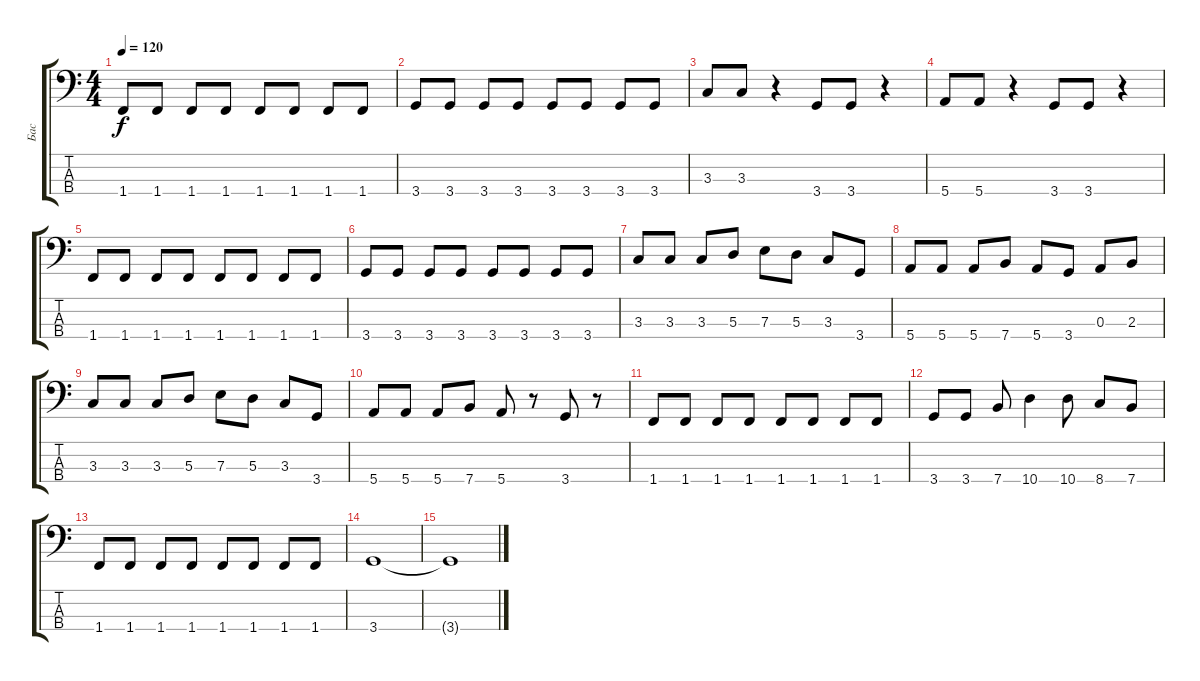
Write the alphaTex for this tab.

\track ("Бас" "Бас") {instrument electricbasspick}
\staff {score tabs}
\tuning (G2 D2 A1 E1) {hide}
\ts (4 4)
\tempo 120
\clef f4
\ks c
1.4.8{dy f} 1.4.8 1.4.8 1.4.8 1.4.8 1.4.8 1.4.8 1.4.8 |
3.4.8 3.4.8 3.4.8 3.4.8 3.4.8 3.4.8 3.4.8 3.4.8 |
3.3.8 3.3.8 r.4 3.4.8 3.4.8 r.4 |
5.4.8 5.4.8 r.4 3.4.8 3.4.8 r.4 |
1.4.8 1.4.8 1.4.8 1.4.8 1.4.8 1.4.8 1.4.8 1.4.8 |
3.4.8 3.4.8 3.4.8 3.4.8 3.4.8 3.4.8 3.4.8 3.4.8 |
3.3.8 3.3.8 3.3.8 5.3.8 7.3.8 5.3.8 3.3.8 3.4.8 |
5.4.8 5.4.8 5.4.8 7.4.8 5.4.8 3.4.8 0.3.8 2.3.8 |
3.3.8 3.3.8 3.3.8 5.3.8 7.3.8 5.3.8 3.3.8 3.4.8 |
5.4.8 5.4.8 5.4.8 7.4.8 5.4.8 r.8 3.4.8 r.8 |
1.4.8 1.4.8 1.4.8 1.4.8 1.4.8 1.4.8 1.4.8 1.4.8 |
3.4.8 3.4.8 7.4.8 10.4.4 10.4.8 8.4.8 7.4.8 |
1.4.8 1.4.8 1.4.8 1.4.8 1.4.8 1.4.8 1.4.8 1.4.8 |
3.4.1 |
3.4{t}.1{volume 9}
